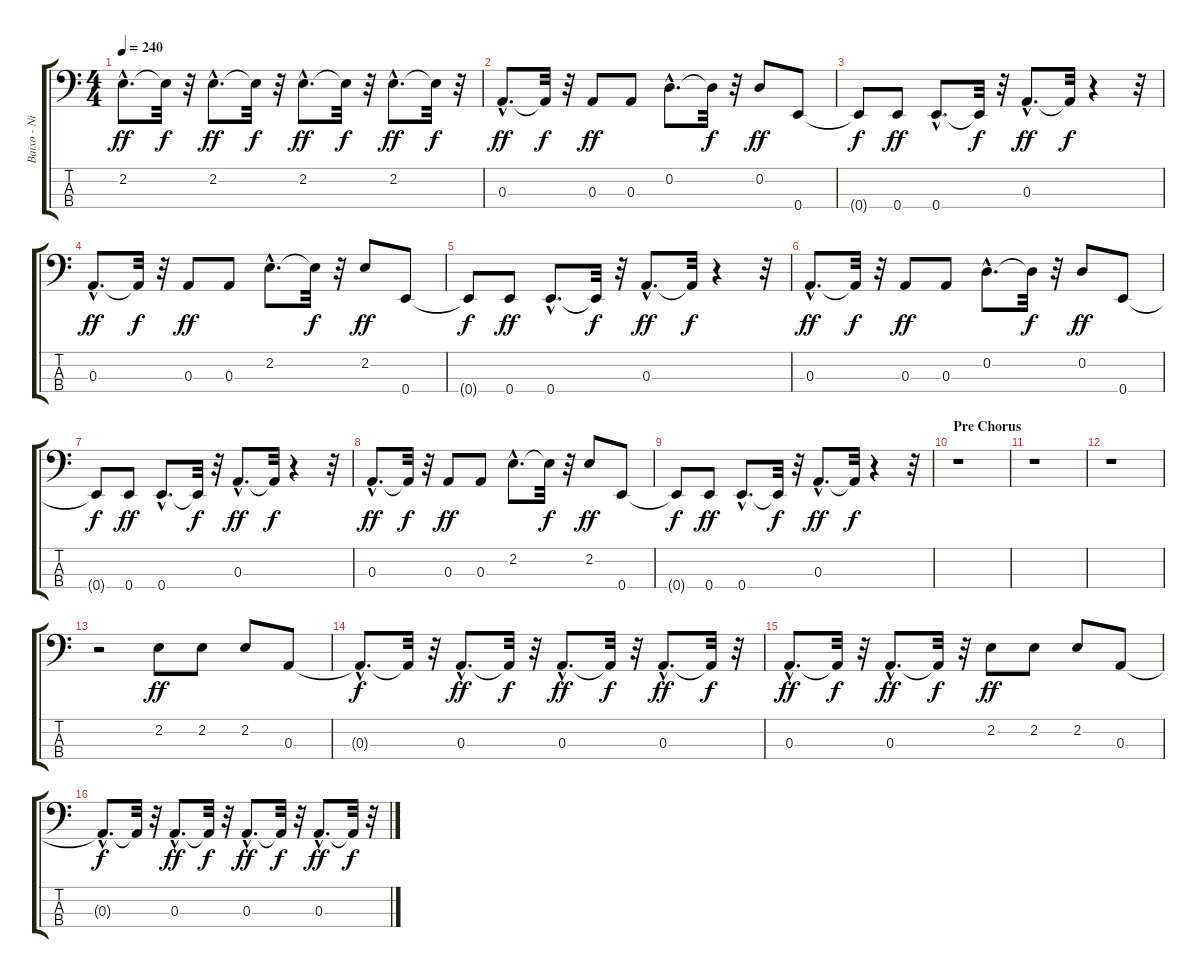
\track ("Baixo - Nikola" "Baixo - Ni") {instrument electricbasspick}
\staff {score tabs}
\tuning (G2 D2 A1 E1) {hide}
\ts (4 4)
\tempo 240
\clef f4
\ks c
2.2{hac}.8{d dy ff} 2.2{t}.32{dy f} r.32 2.2{hac}.8{d dy ff} 2.2{t}.32{dy f} r.32 2.2{hac}.8{d dy ff} 2.2{t}.32{dy f} r.32 2.2{hac}.8{d dy ff} 2.2{t}.32{dy f} r.32 |
0.3{hac}.8{d dy ff} 0.3{t}.32{dy f} r.32 0.3.8{dy ff} 0.3.8 0.2{hac}.8{d} 0.2{t}.32{dy f} r.32 0.2.8{dy ff} 0.4.8 |
0.4{t}.8{dy f} 0.4.8{dy ff} 0.4{hac}.8{d} 0.4{t}.32{dy f} r.32 0.3{hac}.8{d dy ff} 0.3{t}.32{dy f} r.4 r.32 |
0.3{hac}.8{d dy ff} 0.3{t}.32{dy f} r.32 0.3.8{dy ff} 0.3.8 2.2{hac}.8{d} 2.2{t}.32{dy f} r.32 2.2.8{dy ff} 0.4.8 |
0.4{t}.8{dy f} 0.4.8{dy ff} 0.4{hac}.8{d} 0.4{t}.32{dy f} r.32 0.3{hac}.8{d dy ff} 0.3{t}.32{dy f} r.4 r.32 |
0.3{hac}.8{d dy ff} 0.3{t}.32{dy f} r.32 0.3.8{dy ff} 0.3.8 0.2{hac}.8{d} 0.2{t}.32{dy f} r.32 0.2.8{dy ff} 0.4.8 |
0.4{t}.8{dy f} 0.4.8{dy ff} 0.4{hac}.8{d} 0.4{t}.32{dy f} r.32 0.3{hac}.8{d dy ff} 0.3{t}.32{dy f} r.4 r.32 |
0.3{hac}.8{d dy ff} 0.3{t}.32{dy f} r.32 0.3.8{dy ff} 0.3.8 2.2{hac}.8{d} 2.2{t}.32{dy f} r.32 2.2.8{dy ff} 0.4.8 |
0.4{t}.8{dy f} 0.4.8{dy ff} 0.4{hac}.8{d} 0.4{t}.32{dy f} r.32 0.3{hac}.8{d dy ff} 0.3{t}.32{dy f} r.4 r.32 |
\section ("" "Pre Chorus")
r.1 |
r.1 |
r.1 |
r.2 2.2.8{dy ff} 2.2.8 2.2.8 0.3.8 |
0.3{hac t}.8{d dy f} 0.3{t}.32 r.32 0.3{hac}.8{d dy ff} 0.3{t}.32{dy f} r.32 0.3{hac}.8{d dy ff} 0.3{t}.32{dy f} r.32 0.3{hac}.8{d dy ff} 0.3{t}.32{dy f} r.32 |
0.3{hac}.8{d dy ff} 0.3{t}.32{dy f} r.32 0.3{hac}.8{d dy ff} 0.3{t}.32{dy f} r.32 2.2.8{dy ff} 2.2.8 2.2.8 0.3.8 |
0.3{hac t}.8{d dy f} 0.3{t}.32 r.32 0.3{hac}.8{d dy ff} 0.3{t}.32{dy f} r.32 0.3{hac}.8{d dy ff} 0.3{t}.32{dy f} r.32 0.3{hac}.8{d dy ff} 0.3{t}.32{dy f} r.32
